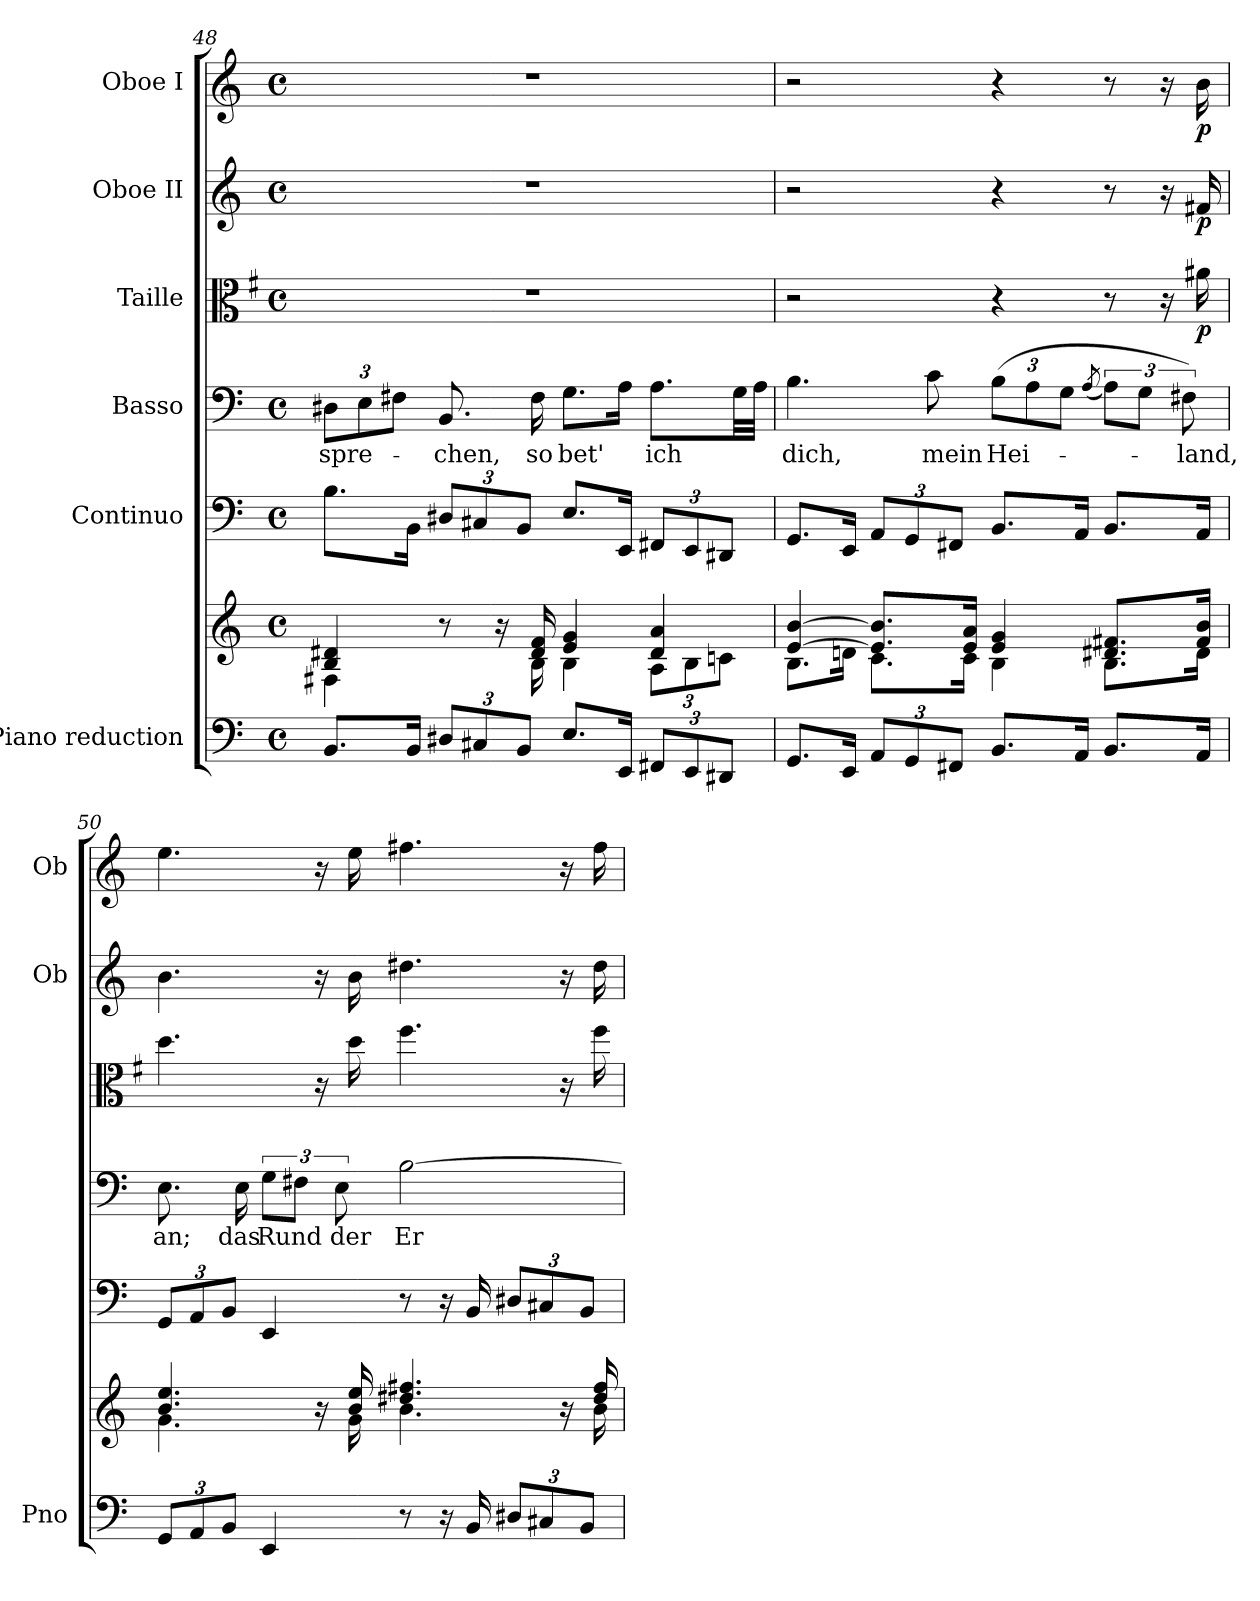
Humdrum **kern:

**kern	**kern	**kern	**kern	**text	**kern	**dynam	**kern	**dynam	**kern	**dynam
*part6	*part6	*part5	*part4	*part4	*part3	*part3	*part2	*part2	*part1	*part1
*staff7	*staff6	*staff5	*staff4	*staff4	*staff3	*staff3	*staff2	*staff2	*staff1	*staff1
*I"Piano reduction	*	*I"Continuo	*I"Basso	*	*I"Taille	*	*I"Oboe II	*	*I"Oboe I	*
*I'Pno	*	*	*	*	*	*	*I'Ob	*	*I'Ob	*
*clefF4	*clefG2	*clefF4	*clefF4	*	*clefC3	*	*clefG2	*	*clefG2	*
*	*	*	*	*	*ITrd4c7	*	*	*	*	*
*k[]	*k[]	*k[]	*k[]	*	*k[]	*	*k[]	*	*k[]	*
*M4/4	*M4/4	*M4/4	*M4/4	*	*M4/4	*	*M4/4	*	*M4/4	*
*met(c)	*met(c)	*met(c)	*met(c)	*	*met(c)	*	*met(c)	*	*met(c)	*
=48	=48	=48	=48	=48	=48	=48	=48	=48	=48	=48
*	*^	*	*	*	*	*	*	*	*	*
*	*	*	*	*Xbrackettup	*	*	*	*	*	*	*
!	!	!	!	!	!LO:LY:b	!	!	!	!	!	!
8.BB/L	4B/ 4d#X/	4F#X\	8.B\L	12D#X\L	spre-	1r	.	1r	.	1r	.
.	.	.	.	12E\	.	.	.	.	.	.	.
.	.	.	.	12F#X\J	.	.	.	.	.	.	.
16BB/Jk	.	.	16BB\Jk	.	.	.	.	.	.	.	.
*Xbrackettup	*	*	*Xbrackettup	*	*	*	*	*	*	*	*
!	!	!	!	!	!LO:LY:b	!	!	!	!	!	!
12D#X/L	8r	8ryy	12D#X/L	8.BB/	-chen,	.	.	.	.	.	.
12C#X/	.	.	12C#X/	.	.	.	.	.	.	.	.
.	16r	16ryy	.	.	.	.	.	.	.	.	.
12BB/J	.	.	12BB/J	.	.	.	.	.	.	.	.
!	!	!	!	!	!LO:LY:b	!	!	!	!	!	!
.	16d#/ 16f/	16B\	.	16F#\	so	.	.	.	.	.	.
!	!	!	!	!	!LO:LY:b	!	!	!	!	!	!
8.E/L	4e/ 4g/	4B\	8.E/L	8.G\L	bet'	.	.	.	.	.	.
16EE/Jk	.	.	16EE/Jk	16A\Jk	.	.	.	.	.	.	.
*	*	*Xbrackettup	*	*	*	*	*	*	*	*	*
!	!	!	!	!	!LO:LY:b	!	!	!	!	!	!
12FF#X/L	4d#/ 4a/	12A\L	12FF#X/L	8.A\L	ich	.	.	.	.	.	.
12EE/	.	12B\	12EE/	.	.	.	.	.	.	.	.
12DD#X/J	.	12cn\J	12DD#X/J	.	.	.	.	.	.	.	.
.	.	.	.	32G\LL	.	.	.	.	.	.	.
.	.	.	.	32A\JJJ	.	.	.	.	.	.	.
=49	=49	=49	=49	=49	=49	=49	=49	=49	=49	=49	=49
!	!	!	!	!	!LO:LY:b	!	!	!	!	!	!
8.GG/L	[4e/ [4b/	8.B\L	8.GG/L	4.B\	dich,	2r	.	2r	.	2r	.
16EE/Jk	.	16dn\Jk	16EE/Jk	.	.	.	.	.	.	.	.
12AA/L	8.e/] 8.b/]L	8.c\L	12AA/L	.	.	.	.	.	.	.	.
12GG/	.	.	12GG/	.	.	.	.	.	.	.	.
!	!	!	!	!	!LO:LY:b	!	!	!	!	!	!
.	.	.	.	8c\	mein	.	.	.	.	.	.
12FF#X/J	.	.	12FF#X/J	.	.	.	.	.	.	.	.
.	16e/ 16a/Jk	16c\Jk	.	.	.	.	.	.	.	.	.
!	!	!	!	!	!LO:LY:b	!	!	!	!	!	!
8.BB/L	4e/ 4g/	4B\	8.BB/L	(>12B\L	Hei-	4r	.	4r	.	4r	.
.	.	.	.	12A\	.	.	.	.	.	.	.
.	.	.	.	12G\J	.	.	.	.	.	.	.
16AA/Jk	.	.	16AA/Jk	.	.	.	.	.	.	.	.
.	.	.	.	(<8qA/	.	.	.	.	.	.	.
*	*	*	*	*brackettup	*	*	*	*	*	*	*
8.BB/L	8.d#X/ 8.f#X/L	8.B\L	8.BB/L	12A\L)	.	8r	.	8r	.	8r	.
.	.	.	.	12G\J	.	.	.	.	.	.	.
.	.	.	.	.	.	16r	.	16r	.	16r	.
!	!	!	!	!	!LO:LY:b	!	!	!	!	!	!
.	.	.	.	12F#X\)	land,	.	.	.	.	.	.
!	!	!	!	!	!	!	!LO:DY:b	!	!LO:DY:b	!	!LO:DY:b
16AA/Jk	16f#/ 16b/Jk	16d#\Jk	16AA/Jk	.	.	16d#X\	p	16f#X/	p	16b\	p
!!LO:PB:g=z
=50	=50	=50	=50	=50	=50	=50	=50	=50	=50	=50	=50
!	!	!	!	!	!LO:LY:b	!	!	!	!	!	!
12GG/L	4.b/ 4.ee/	4.g\	12GG/L	8.E\	an;	4.g\	.	4.b\	.	4.ee\	.
12AA/	.	.	12AA/	.	.	.	.	.	.	.	.
12BB/J	.	.	12BB/J	.	.	.	.	.	.	.	.
!	!	!	!	!	!LO:LY:b	!	!	!	!	!	!
.	.	.	.	16E\	das	.	.	.	.	.	.
!	!	!	!	!	!LO:LY:b	!	!	!	!	!	!
4EE/	.	.	4EE/	12G\L	Rund	.	.	.	.	.	.
.	.	.	.	12F#X\J	.	.	.	.	.	.	.
.	16r	16ryy	.	.	.	16r	.	16r	.	16r	.
!	!	!	!	!	!LO:LY:b	!	!	!	!	!	!
.	.	.	.	12E\	der	.	.	.	.	.	.
.	16b/ 16ee/	16g\	.	.	.	16g\	.	16b\	.	16ee\	.
!	!	!	!	!	!LO:LY:b	!	!	!	!	!	!
8r	4.dd#X/ 4.ff#X/	4.b\	8r	[2B\	Er	4.b\	.	4.dd#X\	.	4.ff#X\	.
16r	.	.	16r	.	.	.	.	.	.	.	.
16BB/	.	.	16BB/	.	.	.	.	.	.	.	.
12D#X/L	.	.	12D#X/L	.	.	.	.	.	.	.	.
12C#X/	.	.	12C#X/	.	.	.	.	.	.	.	.
.	16r	16ryy	.	.	.	16r	.	16r	.	16r	.
12BB/J	.	.	12BB/J	.	.	.	.	.	.	.	.
.	16dd#/ 16ff#/	16b\	.	.	.	16b\	.	16dd#\	.	16ff#\	.
*	*v	*v	*	*	*	*	*	*	*	*	*
=	=	=	=	=	=	=	=	=	=	=
*-	*-	*-	*-	*-	*-	*-	*-	*-	*-	*-
